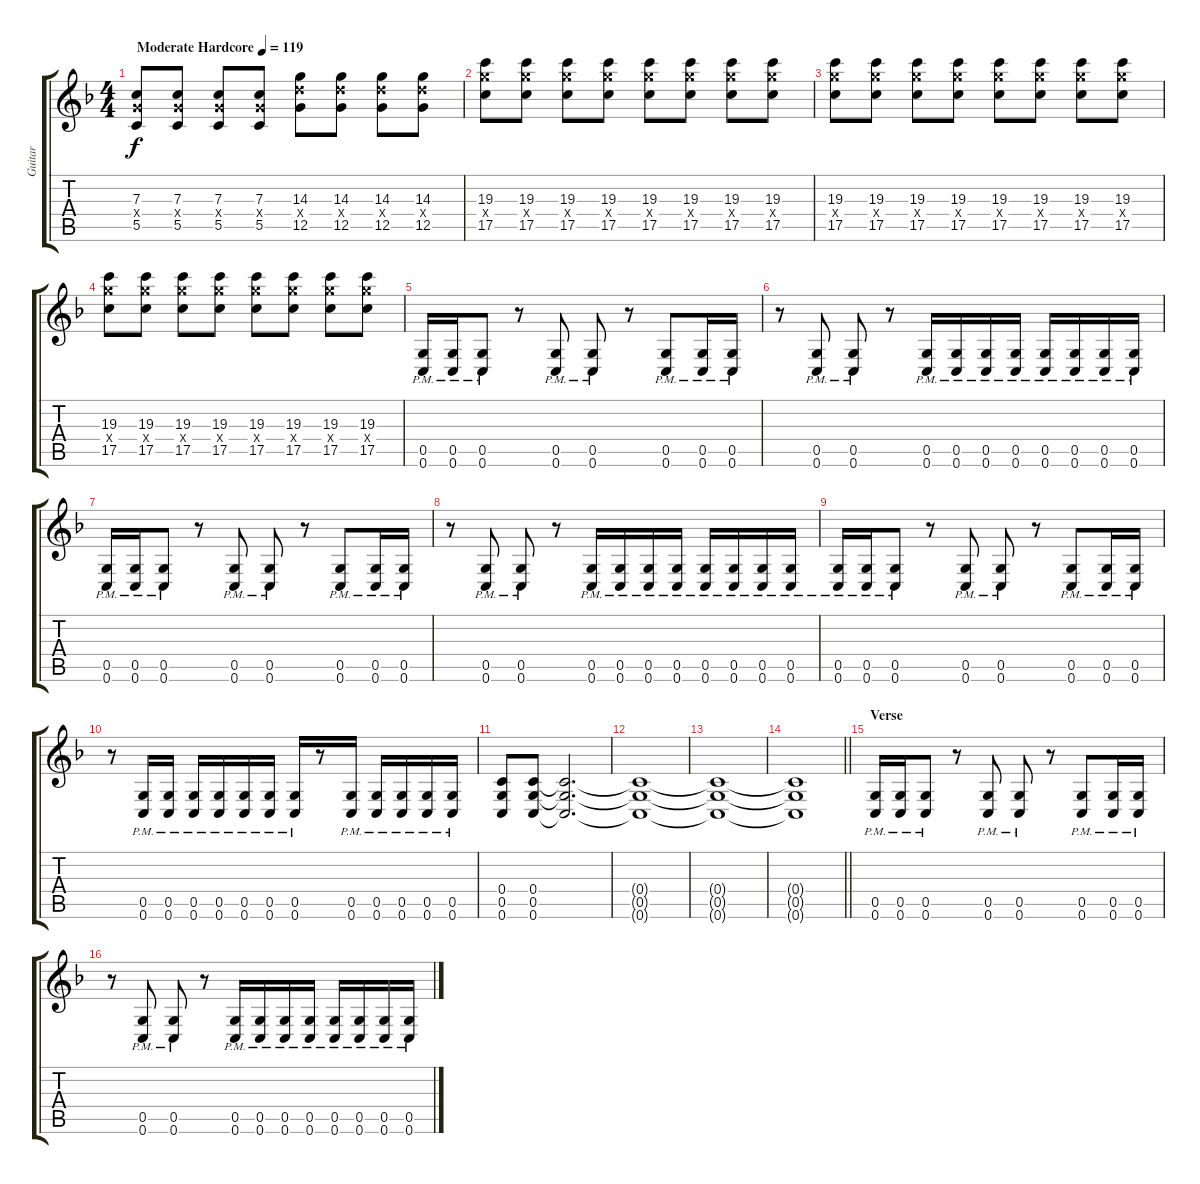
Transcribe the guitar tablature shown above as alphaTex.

\track ("Guitar" "Guitar") {instrument distortionguitar}
\staff {score tabs}
\tuning (D4 A3 F3 C3 G2 C2) {hide}
\ts (4 4)
\tempo (119 "Moderate Hardcore")
\clef g2
\ks dminor
(7.3 7.4{x} 5.5).8{dy f volume 8 instrument distortionguitar} (7.3 7.4{x} 5.5).8 (7.3 7.4{x} 5.5).8 (7.3 7.4{x} 5.5).8 (14.3 14.4{x} 12.5).8 (14.3 14.4{x} 12.5).8 (14.3 14.4{x} 12.5).8 (14.3 14.4{x} 12.5).8 |
(19.3 19.4{x} 17.5).8 (19.3 19.4{x} 17.5).8 (19.3 19.4{x} 17.5).8 (19.3 19.4{x} 17.5).8 (19.3 19.4{x} 17.5).8 (19.3 19.4{x} 17.5).8 (19.3 19.4{x} 17.5).8 (19.3 19.4{x} 17.5).8 |
(19.3 19.4{x} 17.5).8 (19.3 19.4{x} 17.5).8 (19.3 19.4{x} 17.5).8 (19.3 19.4{x} 17.5).8 (19.3 19.4{x} 17.5).8 (19.3 19.4{x} 17.5).8 (19.3 19.4{x} 17.5).8 (19.3 19.4{x} 17.5).8 |
(19.3 19.4{x} 17.5).8 (19.3 19.4{x} 17.5).8 (19.3 19.4{x} 17.5).8 (19.3 19.4{x} 17.5).8 (19.3 19.4{x} 17.5).8 (19.3 19.4{x} 17.5).8 (19.3 19.4{x} 17.5).8 (19.3 19.4{x} 17.5).8 |
(0.5{pm} 0.6{pm}).16{volume 12} (0.5{pm} 0.6{pm}).16 (0.5{pm} 0.6{pm}).8 r.8 (0.5{pm} 0.6{pm}).8 (0.5{pm} 0.6{pm}).8 r.8 (0.5{pm} 0.6{pm}).8 (0.5{pm} 0.6{pm}).16 (0.5{pm} 0.6{pm}).16 |
r.8 (0.5{pm} 0.6{pm}).8 (0.5{pm} 0.6{pm}).8 r.8 (0.5{pm} 0.6{pm}).16 (0.5{pm} 0.6{pm}).16 (0.5{pm} 0.6{pm}).16 (0.5{pm} 0.6{pm}).16 (0.5{pm} 0.6{pm}).16 (0.5{pm} 0.6{pm}).16 (0.5{pm} 0.6{pm}).16 (0.5{pm} 0.6{pm}).16 |
(0.5{pm} 0.6{pm}).16 (0.5{pm} 0.6{pm}).16 (0.5{pm} 0.6{pm}).8 r.8 (0.5{pm} 0.6{pm}).8 (0.5{pm} 0.6{pm}).8 r.8 (0.5{pm} 0.6{pm}).8 (0.5{pm} 0.6{pm}).16 (0.5{pm} 0.6{pm}).16 |
r.8 (0.5{pm} 0.6{pm}).8 (0.5{pm} 0.6{pm}).8 r.8 (0.5{pm} 0.6{pm}).16 (0.5{pm} 0.6{pm}).16 (0.5{pm} 0.6{pm}).16 (0.5{pm} 0.6{pm}).16 (0.5{pm} 0.6{pm}).16 (0.5{pm} 0.6{pm}).16 (0.5{pm} 0.6{pm}).16 (0.5{pm} 0.6{pm}).16 |
(0.5{pm} 0.6{pm}).16 (0.5{pm} 0.6{pm}).16 (0.5{pm} 0.6{pm}).8 r.8 (0.5{pm} 0.6{pm}).8 (0.5{pm} 0.6{pm}).8 r.8 (0.5{pm} 0.6{pm}).8 (0.5{pm} 0.6{pm}).16 (0.5{pm} 0.6{pm}).16 |
r.8 (0.5{pm} 0.6{pm}).16 (0.5{pm} 0.6{pm}).16 (0.5{pm} 0.6{pm}).16 (0.5{pm} 0.6{pm}).16 (0.5{pm} 0.6{pm}).16 (0.5{pm} 0.6{pm}).16 (0.5{pm} 0.6{pm}).16 r.8 (0.5{pm} 0.6{pm}).16 (0.5{pm} 0.6{pm}).16 (0.5{pm} 0.6{pm}).16 (0.5{pm} 0.6{pm}).16 (0.5{pm} 0.6{pm}).16 |
(0.4 0.5 0.6).8 (0.4 0.5 0.6).8 (0.4{t} 0.5{t} 0.6{t}).2{d} |
(0.4{t} 0.5{t} 0.6{t}).1 |
(0.4{t} 0.5{t} 0.6{t}).1 |
\barLineRight lightlight
(0.4{t} 0.5{t} 0.6{t}).1 |
\section ("" "Verse")
(0.5{pm} 0.6{pm}).16 (0.5{pm} 0.6{pm}).16 (0.5{pm} 0.6{pm}).8 r.8 (0.5{pm} 0.6{pm}).8 (0.5{pm} 0.6{pm}).8 r.8 (0.5{pm} 0.6{pm}).8 (0.5{pm} 0.6{pm}).16 (0.5{pm} 0.6{pm}).16 |
r.8 (0.5{pm} 0.6{pm}).8 (0.5{pm} 0.6{pm}).8 r.8 (0.5{pm} 0.6{pm}).16 (0.5{pm} 0.6{pm}).16 (0.5{pm} 0.6{pm}).16 (0.5{pm} 0.6{pm}).16 (0.5{pm} 0.6{pm}).16 (0.5{pm} 0.6{pm}).16 (0.5{pm} 0.6{pm}).16 (0.5{pm} 0.6{pm}).16
